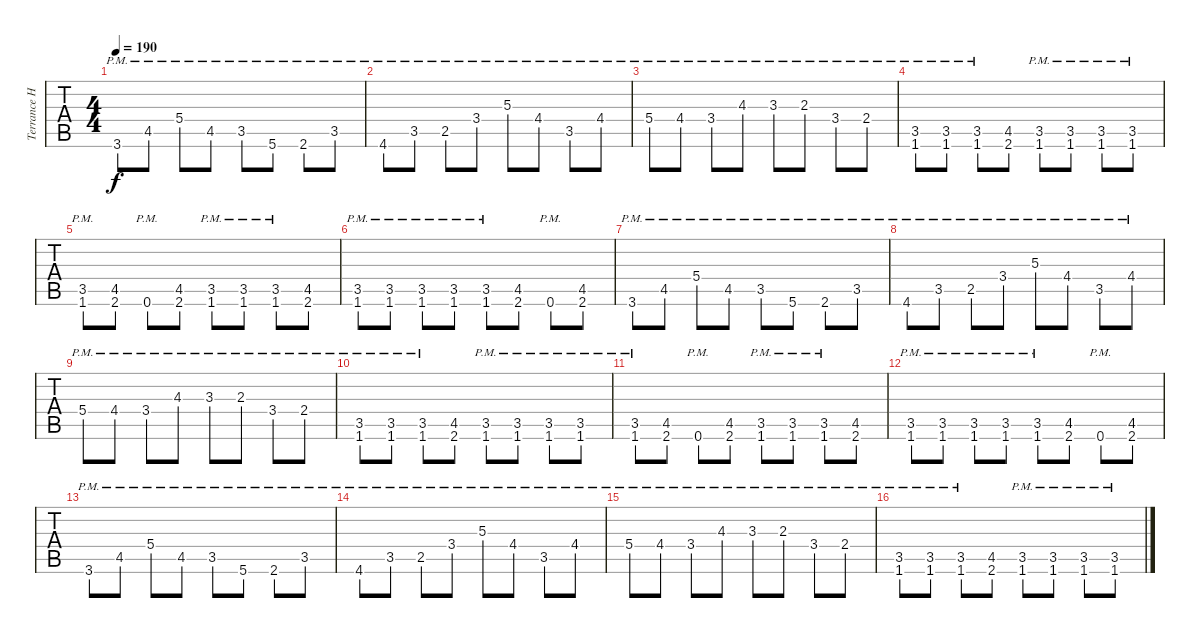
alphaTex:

\track ("Terrance Hobbs" "Terrance H") {instrument distortionguitar}
\staff {tabs}
\tuning (C4 G3 Eb3 Bb2 F2 C2) {hide}
\ts (4 4)
\tempo 190
\clef g2
\ks c
3.6{pm}.8{dy f} 4.5{pm}.8 5.4{pm}.8 4.5{pm}.8 3.5{pm}.8 5.6{pm}.8 2.6{pm}.8 3.5{pm}.8 |
4.6{pm}.8 3.5{pm}.8 2.5{pm}.8 3.4{pm}.8 5.3{pm}.8 4.4{pm}.8 3.5{pm}.8 4.4{pm}.8 |
5.4{pm}.8 4.4{pm}.8 3.4{pm}.8 4.3{pm}.8 3.3{pm}.8 2.3{pm}.8 3.4{pm}.8 2.4{pm}.8 |
(3.5{pm} 1.6{pm}).8 (3.5{pm} 1.6{pm}).8 (3.5{pm} 1.6{pm}).8 (4.5 2.6).8 (3.5{pm} 1.6{pm}).8 (3.5{pm} 1.6{pm}).8 (3.5{pm} 1.6{pm}).8 (3.5{pm} 1.6{pm}).8 |
(3.5{pm} 1.6{pm}).8 (4.5 2.6).8 0.6{pm}.8 (4.5 2.6).8 (3.5{pm} 1.6{pm}).8 (3.5{pm} 1.6{pm}).8 (3.5{pm} 1.6{pm}).8 (4.5 2.6).8 |
(3.5{pm} 1.6{pm}).8 (3.5{pm} 1.6{pm}).8 (3.5{pm} 1.6{pm}).8 (3.5{pm} 1.6{pm}).8 (3.5{pm} 1.6{pm}).8 (4.5 2.6).8 0.6{pm}.8 (4.5 2.6).8 |
3.6{pm}.8 4.5{pm}.8 5.4{pm}.8 4.5{pm}.8 3.5{pm}.8 5.6{pm}.8 2.6{pm}.8 3.5{pm}.8 |
4.6{pm}.8 3.5{pm}.8 2.5{pm}.8 3.4{pm}.8 5.3{pm}.8 4.4{pm}.8 3.5{pm}.8 4.4{pm}.8 |
5.4{pm}.8 4.4{pm}.8 3.4{pm}.8 4.3{pm}.8 3.3{pm}.8 2.3{pm}.8 3.4{pm}.8 2.4{pm}.8 |
(3.5{pm} 1.6{pm}).8 (3.5{pm} 1.6{pm}).8 (3.5{pm} 1.6{pm}).8 (4.5 2.6).8 (3.5{pm} 1.6{pm}).8 (3.5{pm} 1.6{pm}).8 (3.5{pm} 1.6{pm}).8 (3.5{pm} 1.6{pm}).8 |
(3.5{pm} 1.6{pm}).8 (4.5 2.6).8 0.6{pm}.8 (4.5 2.6).8 (3.5{pm} 1.6{pm}).8 (3.5{pm} 1.6{pm}).8 (3.5{pm} 1.6{pm}).8 (4.5 2.6).8 |
(3.5{pm} 1.6{pm}).8 (3.5{pm} 1.6{pm}).8 (3.5{pm} 1.6{pm}).8 (3.5{pm} 1.6{pm}).8 (3.5{pm} 1.6{pm}).8 (4.5 2.6).8 0.6{pm}.8 (4.5 2.6).8 |
3.6{pm}.8 4.5{pm}.8 5.4{pm}.8 4.5{pm}.8 3.5{pm}.8 5.6{pm}.8 2.6{pm}.8 3.5{pm}.8 |
4.6{pm}.8 3.5{pm}.8 2.5{pm}.8 3.4{pm}.8 5.3{pm}.8 4.4{pm}.8 3.5{pm}.8 4.4{pm}.8 |
5.4{pm}.8 4.4{pm}.8 3.4{pm}.8 4.3{pm}.8 3.3{pm}.8 2.3{pm}.8 3.4{pm}.8 2.4{pm}.8 |
(3.5{pm} 1.6{pm}).8 (3.5{pm} 1.6{pm}).8 (3.5{pm} 1.6{pm}).8 (4.5 2.6).8 (3.5{pm} 1.6{pm}).8 (3.5{pm} 1.6{pm}).8 (3.5{pm} 1.6{pm}).8 (3.5{pm} 1.6{pm}).8
